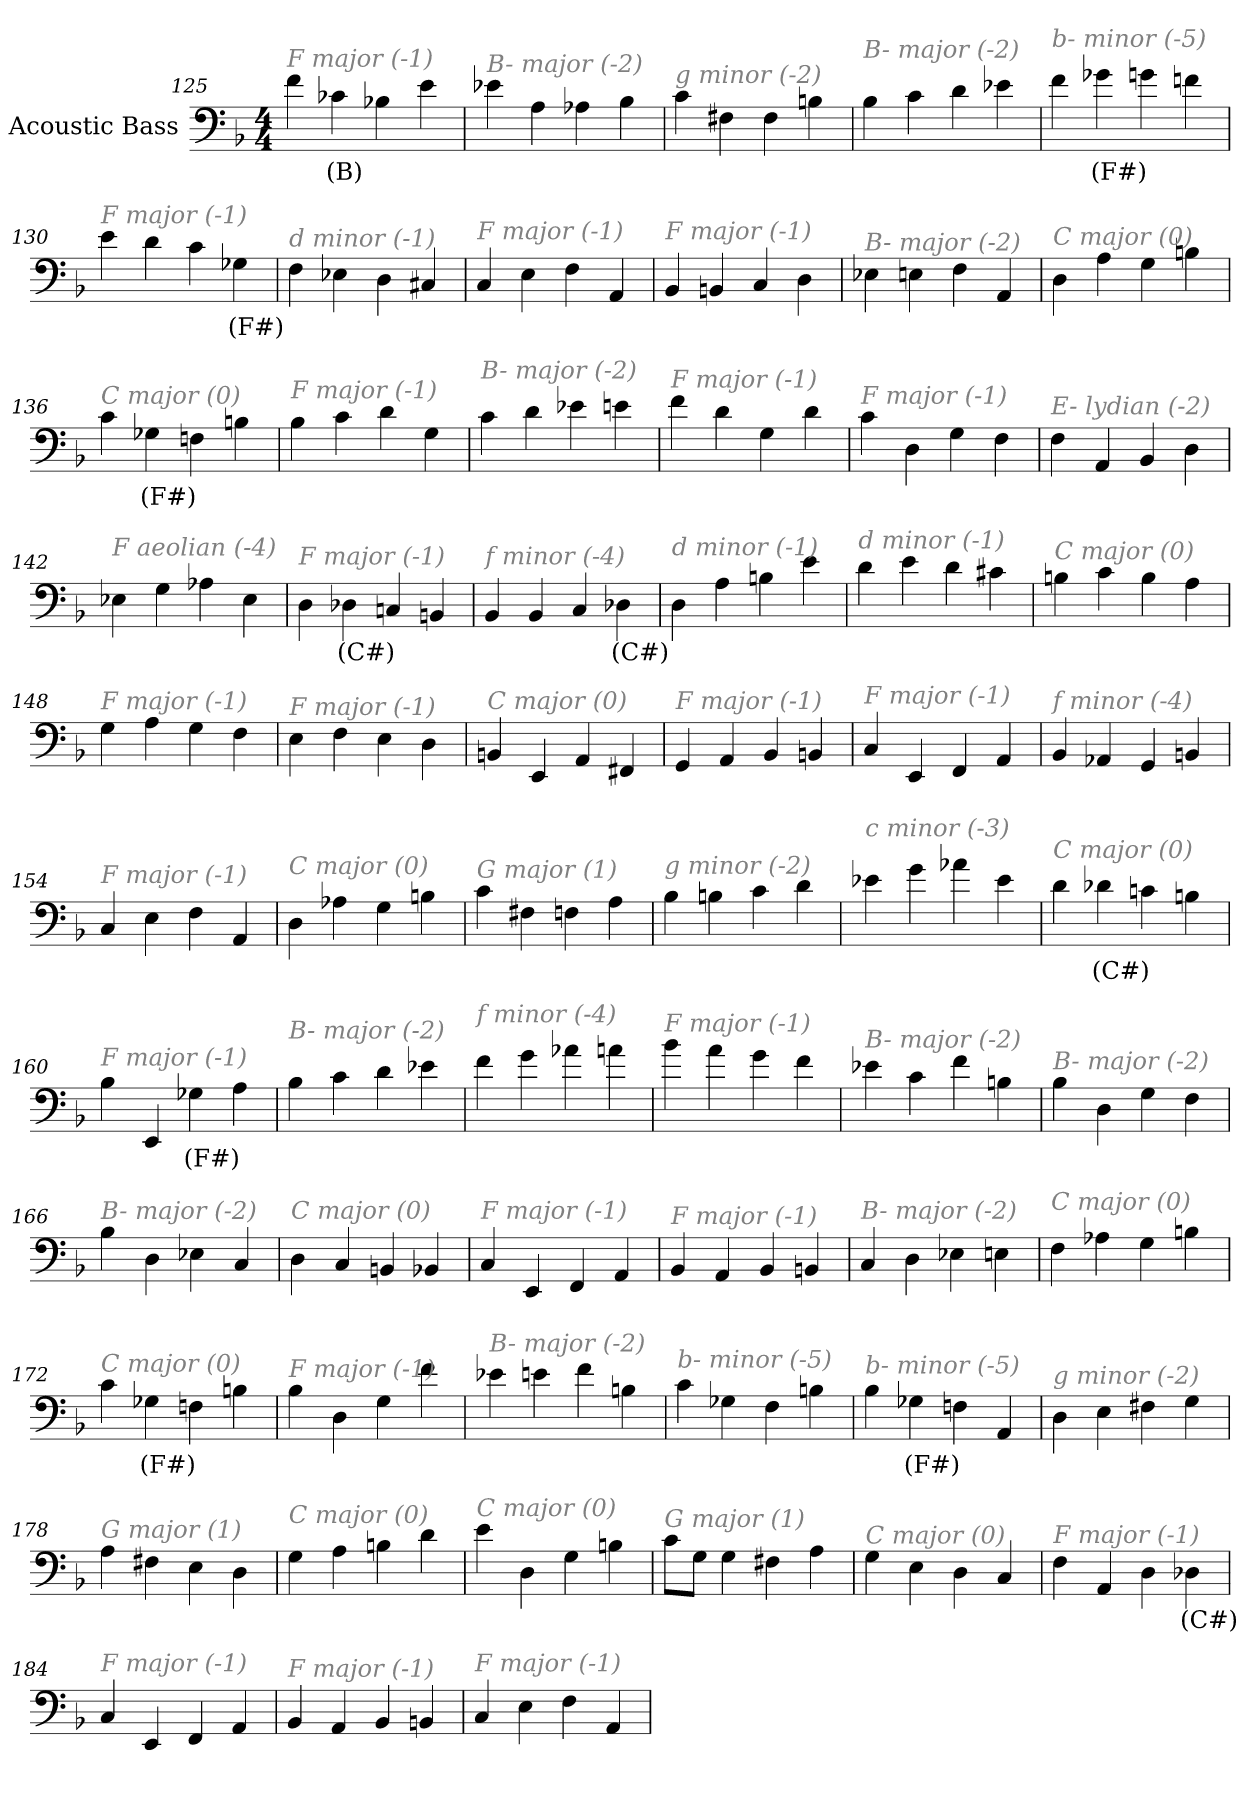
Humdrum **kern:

**kern	**text
*part1	*part1
*staff1	*staff1
*I"Acoustic Bass	*
*clefF4	*
*ITrd7c12	*
*k[b-]	*
*F:	*
*M4/4	*
=125	=125
!LO:TX:i:color=#808080:t=F major (-1)	!
4F	.
4C-Xi	(B)
4BB-X	.
4E	.
=126	=126
!LO:TX:i:color=#808080:t=B- major (-2)	!
4E-X	.
4AA	.
4AA-X	.
4BB-	.
=127	=127
!LO:TX:i:color=#808080:t=g minor (-2)	!
4C	.
4FF#X	.
4FF#	.
4BBn	.
=128	=128
!LO:TX:i:color=#808080:t=B- major (-2)	!
4BB-	.
4C	.
4D	.
4E-X	.
=129	=129
!LO:TX:i:color=#808080:t=b- minor (-5)	!
4F	.
4G-Xi	(F#)
4G	.
4Fn	.
=130	=130
!LO:TX:i:color=#808080:t=F major (-1)	!
4E	.
4D	.
4C	.
4GG-Xi	(F#)
=131	=131
!LO:TX:i:color=#808080:t=d minor (-1)	!
4FF	.
4EE-X	.
4DD	.
4CC#X	.
=132	=132
!LO:TX:i:color=#808080:t=F major (-1)	!
4CC	.
4EE	.
4FF	.
4AAA	.
=133	=133
!LO:TX:i:color=#808080:t=F major (-1)	!
4BBB-	.
4BBBn	.
4CC	.
4DD	.
=134	=134
!LO:TX:i:color=#808080:t=B- major (-2)	!
4EE-X	.
4EEn	.
4FF	.
4AAA	.
=135	=135
!LO:TX:i:color=#808080:t=C major (0)	!
4DD	.
4AA	.
4GG	.
4BBn	.
=136	=136
!LO:TX:i:color=#808080:t=C major (0)	!
4C	.
4GG-Xi	(F#)
4FFn	.
4BBn	.
=137	=137
!LO:TX:i:color=#808080:t=F major (-1)	!
4BB-	.
4C	.
4D	.
4GG	.
=138	=138
!LO:TX:i:color=#808080:t=B- major (-2)	!
4C	.
4D	.
4E-X	.
4En	.
=139	=139
!LO:TX:i:color=#808080:t=F major (-1)	!
4F	.
4D	.
4GG	.
4D	.
=140	=140
!LO:TX:i:color=#808080:t=F major (-1)	!
4C	.
4DD	.
4GG	.
4FF	.
=141	=141
!LO:TX:i:color=#808080:t=E- lydian (-2)	!
4FF	.
4AAA	.
4BBB-	.
4DD	.
=142	=142
!LO:TX:i:color=#808080:t=F aeolian (-4)	!
4EE-X	.
4GG	.
4AA-X	.
4EE-	.
=143	=143
!LO:TX:i:color=#808080:t=F major (-1)	!
4DD	.
4DD-Xi	(C#)
4CCn	.
4BBBn	.
=144	=144
!LO:TX:i:color=#808080:t=f minor (-4)	!
4BBB-	.
4BBB-	.
4CC	.
4DD-Xi	(C#)
=145	=145
!LO:TX:i:color=#808080:t=d minor (-1)	!
4DD	.
4AA	.
4BBn	.
4E	.
=146	=146
!LO:TX:i:color=#808080:t=d minor (-1)	!
4D	.
4E	.
4D	.
4C#X	.
=147	=147
!LO:TX:i:color=#808080:t=C major (0)	!
4BBn	.
4C	.
4BB	.
4AA	.
=148	=148
!LO:TX:i:color=#808080:t=F major (-1)	!
4GG	.
4AA	.
4GG	.
4FF	.
=149	=149
!LO:TX:i:color=#808080:t=F major (-1)	!
4EE	.
4FF	.
4EE	.
4DD	.
=150	=150
!LO:TX:i:color=#808080:t=C major (0)	!
4BBBn	.
4EEE	.
4AAA	.
4FFF#X	.
=151	=151
!LO:TX:i:color=#808080:t=F major (-1)	!
4GGG	.
4AAA	.
4BBB-	.
4BBBn	.
=152	=152
!LO:TX:i:color=#808080:t=F major (-1)	!
4CC	.
4EEE	.
4FFF	.
4AAA	.
=153	=153
!LO:TX:i:color=#808080:t=f minor (-4)	!
4BBB-	.
4AAA-X	.
4GGG	.
4BBBn	.
=154	=154
!LO:TX:i:color=#808080:t=F major (-1)	!
4CC	.
4EE	.
4FF	.
4AAA	.
=155	=155
!LO:TX:i:color=#808080:t=C major (0)	!
4DD	.
4AA-X	.
4GG	.
4BBn	.
=156	=156
!LO:TX:i:color=#808080:t=G major (1)	!
4C	.
4FF#X	.
4FFn	.
4AA	.
=157	=157
!LO:TX:i:color=#808080:t=g minor (-2)	!
4BB-	.
4BBn	.
4C	.
4D	.
=158	=158
!LO:TX:i:color=#808080:t=c minor (-3)	!
4E-X	.
4G	.
4A-X	.
4E-	.
=159	=159
!LO:TX:i:color=#808080:t=C major (0)	!
4D	.
4D-Xi	(C#)
4Cn	.
4BBn	.
=160	=160
!LO:TX:i:color=#808080:t=F major (-1)	!
4BB-	.
4EEE	.
4GG-Xi	(F#)
4AA	.
=161	=161
!LO:TX:i:color=#808080:t=B- major (-2)	!
4BB-	.
4C	.
4D	.
4E-X	.
=162	=162
!LO:TX:i:color=#808080:t=f minor (-4)	!
4F	.
4G	.
4A-X	.
4An	.
=163	=163
!LO:TX:i:color=#808080:t=F major (-1)	!
4B-	.
4A	.
4G	.
4F	.
=164	=164
!LO:TX:i:color=#808080:t=B- major (-2)	!
4E-X	.
4C	.
4F	.
4BBn	.
=165	=165
!LO:TX:i:color=#808080:t=B- major (-2)	!
4BB-	.
4DD	.
4GG	.
4FF	.
=166	=166
!LO:TX:i:color=#808080:t=B- major (-2)	!
4BB-	.
4DD	.
4EE-X	.
4CC	.
=167	=167
!LO:TX:i:color=#808080:t=C major (0)	!
4DD	.
4CC	.
4BBBn	.
4BBB-X	.
=168	=168
!LO:TX:i:color=#808080:t=F major (-1)	!
4CC	.
4EEE	.
4FFF	.
4AAA	.
=169	=169
!LO:TX:i:color=#808080:t=F major (-1)	!
4BBB-	.
4AAA	.
4BBB-	.
4BBBn	.
=170	=170
!LO:TX:i:color=#808080:t=B- major (-2)	!
4CC	.
4DD	.
4EE-X	.
4EEn	.
=171	=171
!LO:TX:i:color=#808080:t=C major (0)	!
4FF	.
4AA-X	.
4GG	.
4BBn	.
=172	=172
!LO:TX:i:color=#808080:t=C major (0)	!
4C	.
4GG-Xi	(F#)
4FFn	.
4BBn	.
=173	=173
!LO:TX:i:color=#808080:t=F major (-1)	!
4BB-	.
4DD	.
4GG	.
4F	.
=174	=174
!LO:TX:i:color=#808080:t=B- major (-2)	!
4E-X	.
4En	.
4F	.
4BBn	.
=175	=175
!LO:TX:i:color=#808080:t=b- minor (-5)	!
4C	.
4GG-X	.
4FF	.
4BBn	.
=176	=176
!LO:TX:i:color=#808080:t=b- minor (-5)	!
4BB-	.
4GG-Xi	(F#)
4FFn	.
4AAA	.
=177	=177
!LO:TX:i:color=#808080:t=g minor (-2)	!
4DD	.
4EE	.
4FF#X	.
4GG	.
=178	=178
!LO:TX:i:color=#808080:t=G major (1)	!
4AA	.
4FF#X	.
4EE	.
4DD	.
=179	=179
!LO:TX:i:color=#808080:t=C major (0)	!
4GG	.
4AA	.
4BBn	.
4D	.
=180	=180
!LO:TX:i:color=#808080:t=C major (0)	!
4E	.
4DD	.
4GG	.
4BBn	.
=181	=181
!LO:TX:i:color=#808080:t=G major (1)	!
8CL	.
8GGJ	.
4GG	.
4FF#X	.
4AA	.
=182	=182
!LO:TX:i:color=#808080:t=C major (0)	!
4GG	.
4EE	.
4DD	.
4CC	.
=183	=183
!LO:TX:i:color=#808080:t=F major (-1)	!
4FF	.
4AAA	.
4DD	.
4DD-Xi	(C#)
=184	=184
!LO:TX:i:color=#808080:t=F major (-1)	!
4CC	.
4EEE	.
4FFF	.
4AAA	.
=185	=185
!LO:TX:i:color=#808080:t=F major (-1)	!
4BBB-	.
4AAA	.
4BBB-	.
4BBBn	.
=186	=186
!LO:TX:i:color=#808080:t=F major (-1)	!
4CC	.
4EE	.
4FF	.
4AAA	.
=	=
*-	*-
